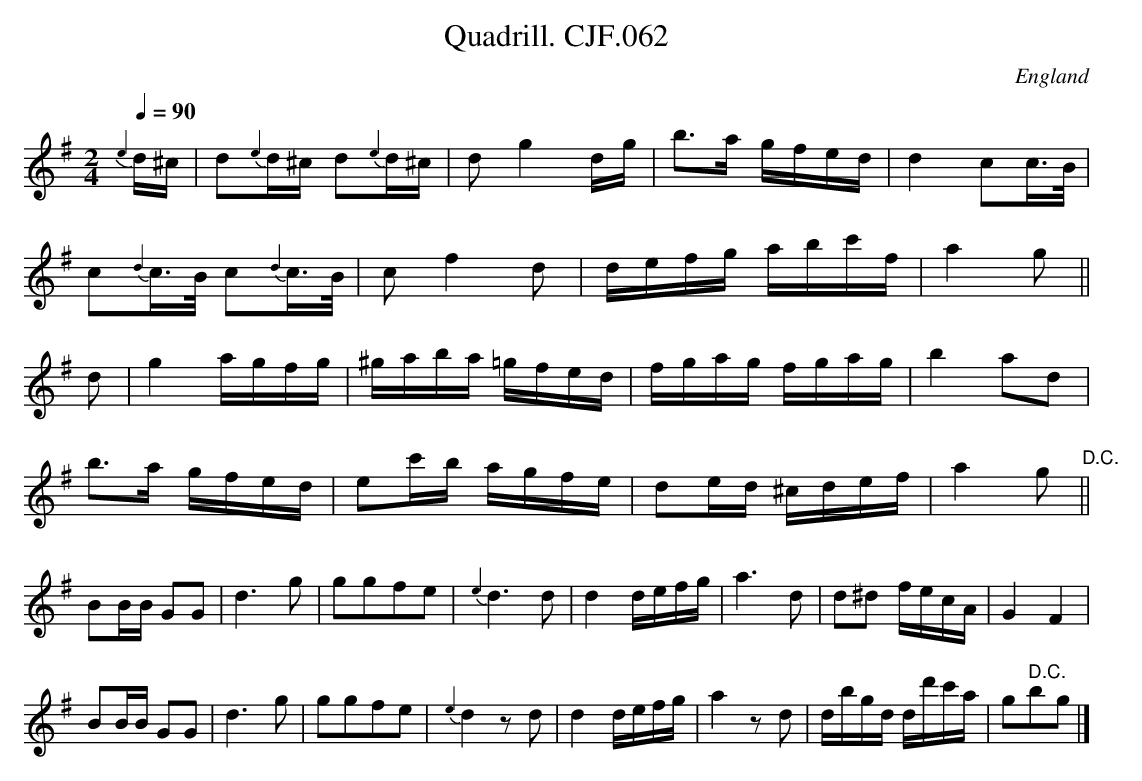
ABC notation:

X:1
T:Quadrill. CJF.062
L:1/16
M:2/4
O:England
Q:1/4=90
K:G
{e2}d^c|d2{e2}d^c d2{e2}d^c|d2g4dg|b3a gfed|d4c2c>B|!
c2{d2}c>B c2{d2}c>B|c2f4d2|defg abc'f|a4g2||!
d2|g4agfg|^gaba =gfed|fgag fgag|b4a2d2|!
b3a gfed|e2c'b agfe|d2ed ^cdef|a4g2" D.C."||!
B2BB G2G2|d6g2|g2g2f2e2|{e2}d6d2|\
d4defg|a6d2|d2^d2 fecA|G4F4|!
B2BB G2G2|d6g2|g2g2f2e2|{e2}d4z2d2|\
d4defg|a4z2d2|dbgd dd'c'a|g2" D.C."b2g2|]
